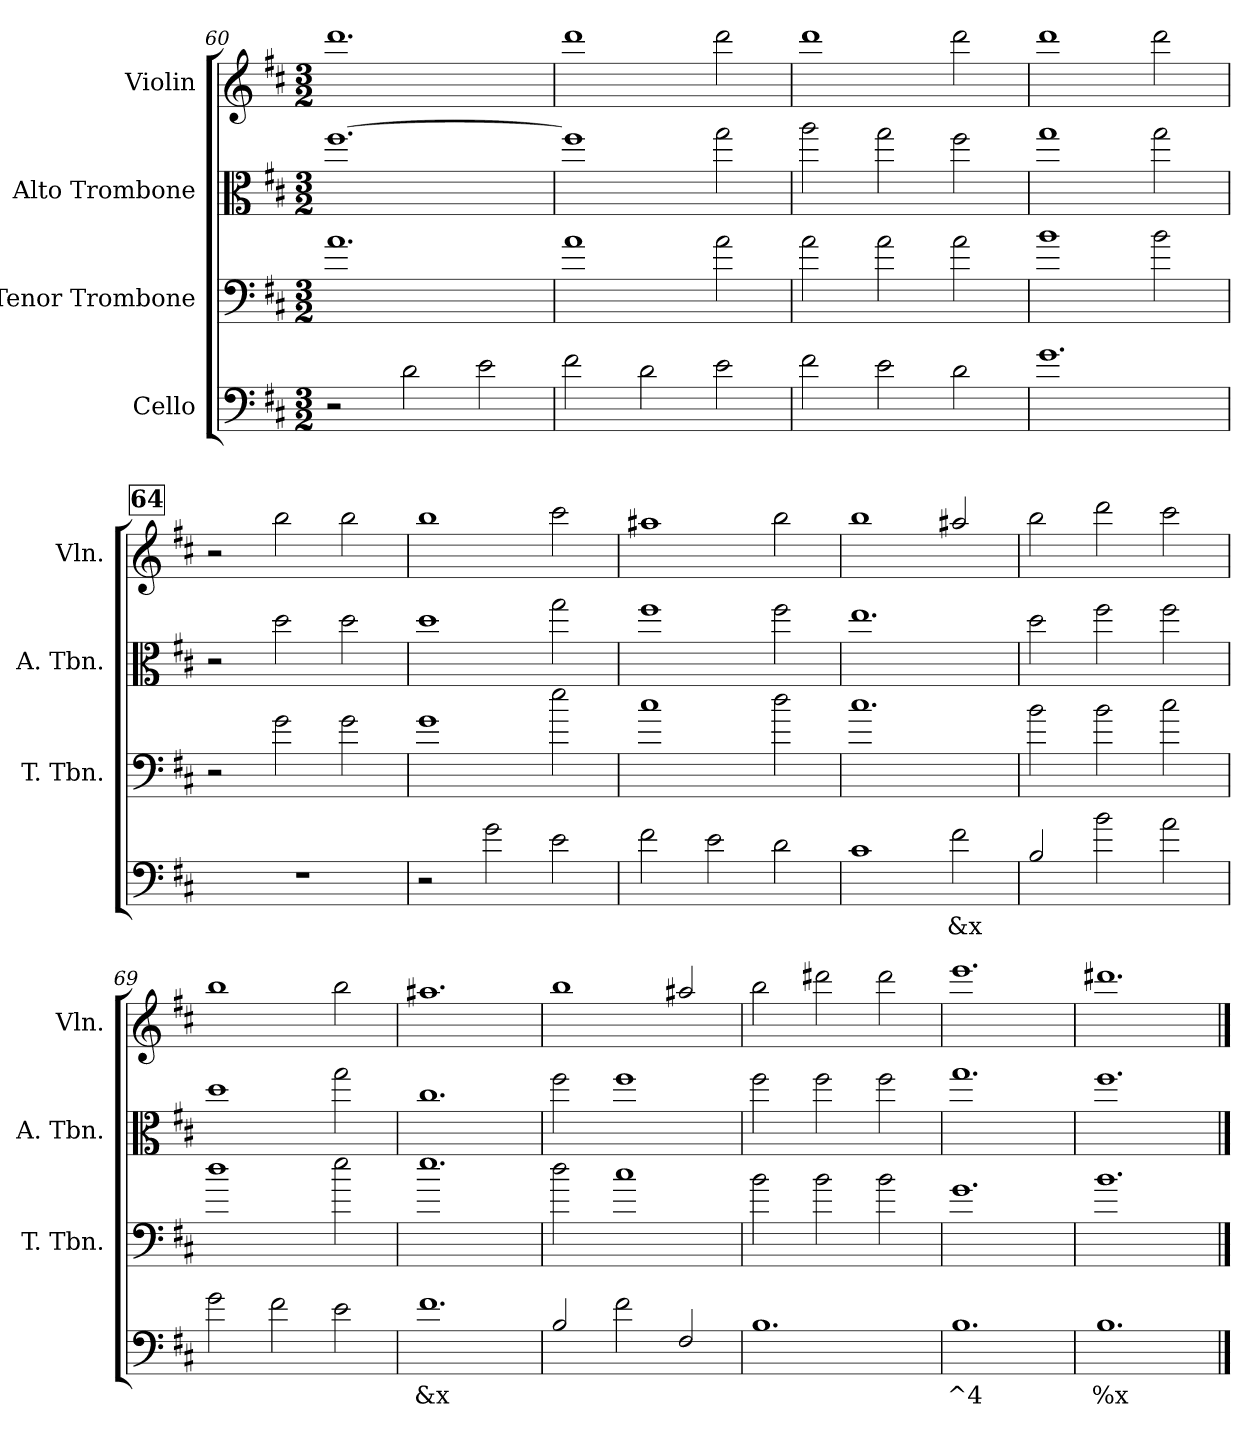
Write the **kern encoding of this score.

**kern	**text	**kern	**kern	**kern
*part4	*part4	*part3	*part2	*part1
*staff4	*staff4	*staff3	*staff2	*staff1
*I"Cello	*	*I"Tenor Trombone	*I"Alto Trombone	*I"Violin
*	*	*I'T. Tbn.	*I'A. Tbn.	*I'Vln.
*clefF4	*	*clefF4	*clefC3	*clefG2
*ITrd7c12	*	*ITrd7c12	*ITrd7c12	*ITrd7c12
*k[f#c#]	*	*k[f#c#]	*k[f#c#]	*k[f#c#]
*D:	*	*D:	*D:	*D:
*M3/2	*	*M3/2	*M3/2	*M3/2
=60	=60	=60	=60	=60
2r	.	1.A	[1.f#	1.dd
2D\	.	.	.	.
2E\	.	.	.	.
=61	=61	=61	=61	=61
2F#\	.	1A	1f#]	1dd
2D\	.	.	.	.
2E\	.	2A\	2g\	2dd\
=62	=62	=62	=62	=62
2F#\	.	2A\	2a\	1dd
2E\	.	2A\	2g\	.
2D\	.	2A\	2f#\	2dd\
=63	=63	=63	=63	=63
1.G	.	1B	1g	1dd
.	.	2B\	2g\	2dd\
!!LO:REH:place=s1:a:B:fs=8.3:t=64
=64	=64	=64	=64	=64
1.r	.	2r	2r	2r
.	.	2G\	2d\	2b\
.	.	2G\	2d\	2b\
!!LO:LB:g=z
=65	=65	=65	=65	=65
2r	.	1G	1d	1b
2G\	.	.	.	.
2E\	.	2e\	2g\	2cc#\
=66	=66	=66	=66	=66
2F#\	.	1c#	1f#	1a#X
2E\	.	.	.	.
2D\	.	2d\	2f#\	2b\
=67	=67	=67	=67	=67
1C#	.	1.c#	1.e	1b
!	!LO:LY:b	!	!	!
2F#\	&x	.	.	2a#X/
=68	=68	=68	=68	=68
2BB/	.	2B\	2d\	2b\
2B\	.	2B\	2f#\	2dd\
2A\	.	2c#\	2f#\	2cc#\
=69	=69	=69	=69	=69
2G\	.	1d	1d	1b
2F#\	.	.	.	.
2E\	.	2e\	2g\	2b\
=70	=70	=70	=70	=70
!	!LO:LY:b	!	!	!
1.F#	&x	1.e	1.c#	1.a#X
=71	=71	=71	=71	=71
2BB/	.	2d\	2f#\	1b
2F#\	.	1c#	1f#	.
2FF#/	.	.	.	2a#X/
=72	=72	=72	=72	=72
1.BB	.	2B\	2f#\	2b\
.	.	2B\	2f#\	2dd#X\
.	.	2B\	2f#\	2dd#\
=73	=73	=73	=73	=73
!	!LO:LY:b	!	!	!
1.BB	^4	1.G	1.g	1.ee
=74	=74	=74	=74	=74
!	!LO:LY:b	!	!	!
1.BB	%x	1.B	1.f#	1.dd#X
==	==	==	==	==
*-	*-	*-	*-	*-
